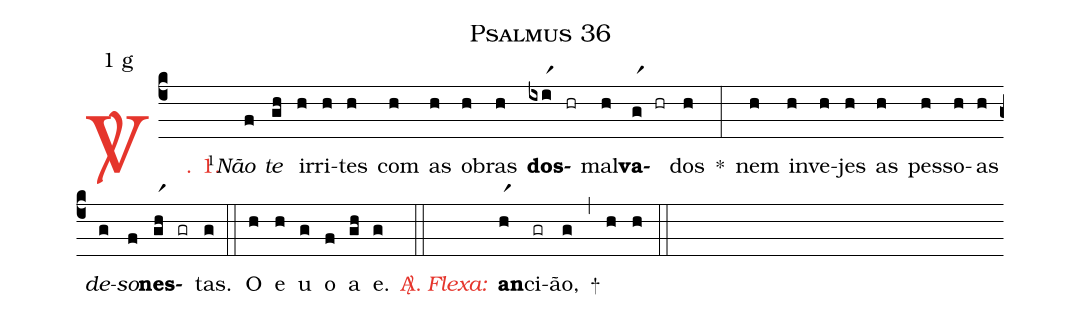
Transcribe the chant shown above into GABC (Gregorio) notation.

name: Psalmus 36;
mode: 1;
mode-differentia: g;
%%
(c4)

<c><sp>V/</sp>. 1.</c>() <v>\VSup{1}</v><i>Não</i>(f) <i>te</i>(gh) ir(h)ri(h)tes(h) com(h) as(h) o(h)bras(h) <b>dos</b>(ixir1)(hr) mal(h)<b>va</b>(gr1)(hr)dos(h) *(:) nem(h) in(h)ve(h)jes(h) as(h) pes(h)so(h)as(h) <i>de</i>(g)<i>so</i>(f)<b>nes</b>(gr1h)(gr)tas.(g) (::)

<eu>O(h) e(h) u(g) o(f) a(gh) e.</eu>(g) <c><sp>A/</sp>.</c>(::)

<nlba><c><i>Flexa:</i></c>() <b>an</b></nlba>(hr1)ci(gr)ão,(g) +(,) (h) (h) (::)
